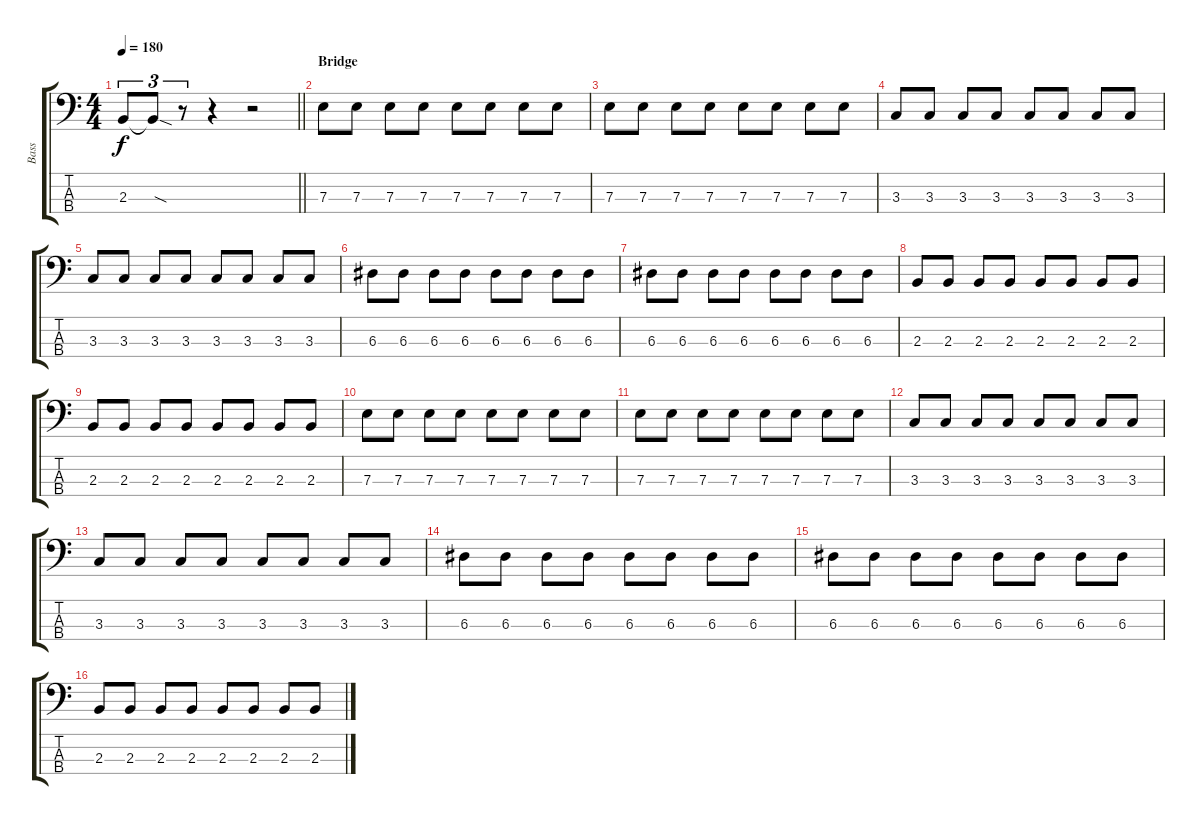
\track ("Bass" "Bass") {instrument electricbassfinger}
\staff {score tabs}
\tuning (G2 D2 A1 D1) {hide}
\ts (4 4)
\tempo 180
\clef f4
\barLineRight lightlight
\ks c
2.3.8{tu (3 2) dy f} 2.3{sod t}.8{tu (3 2)} r.8{tu (3 2)} r.4 r.2 |
\section ("" "Bridge")
7.3.8 7.3.8 7.3.8 7.3.8 7.3.8 7.3.8 7.3.8 7.3.8 |
7.3.8 7.3.8 7.3.8 7.3.8 7.3.8 7.3.8 7.3.8 7.3.8 |
3.3.8 3.3.8 3.3.8 3.3.8 3.3.8 3.3.8 3.3.8 3.3.8 |
3.3.8 3.3.8 3.3.8 3.3.8 3.3.8 3.3.8 3.3.8 3.3.8 |
6.3.8 6.3.8 6.3.8 6.3.8 6.3.8 6.3.8 6.3.8 6.3.8 |
6.3.8 6.3.8 6.3.8 6.3.8 6.3.8 6.3.8 6.3.8 6.3.8 |
2.3.8 2.3.8 2.3.8 2.3.8 2.3.8 2.3.8 2.3.8 2.3.8 |
2.3.8 2.3.8 2.3.8 2.3.8 2.3.8 2.3.8 2.3.8 2.3.8 |
7.3.8 7.3.8 7.3.8 7.3.8 7.3.8 7.3.8 7.3.8 7.3.8 |
7.3.8 7.3.8 7.3.8 7.3.8 7.3.8 7.3.8 7.3.8 7.3.8 |
3.3.8 3.3.8 3.3.8 3.3.8 3.3.8 3.3.8 3.3.8 3.3.8 |
3.3.8 3.3.8 3.3.8 3.3.8 3.3.8 3.3.8 3.3.8 3.3.8 |
6.3.8 6.3.8 6.3.8 6.3.8 6.3.8 6.3.8 6.3.8 6.3.8 |
6.3.8 6.3.8 6.3.8 6.3.8 6.3.8 6.3.8 6.3.8 6.3.8 |
2.3.8 2.3.8 2.3.8 2.3.8 2.3.8 2.3.8 2.3.8 2.3.8
